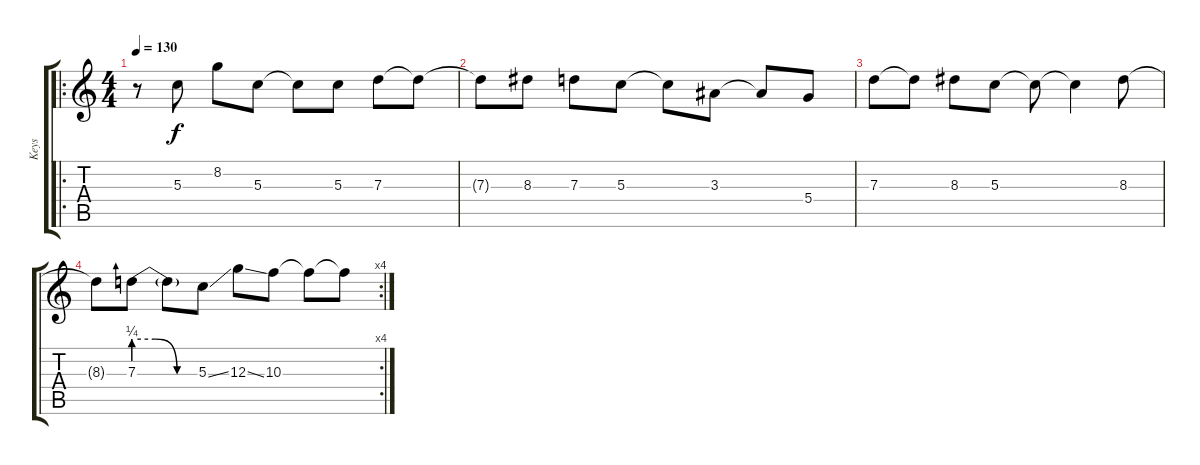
\track ("Keys" "Keys") {instrument pad4choir}
\staff {score tabs}
\tuning (E5 B4 G4 D4 A3 E3) {hide}
\ro
\ts (4 4)
\tempo 130
\clef g2
\ks c
r.8{dy p} 5.3.8{dy f} 8.2.8 5.3.8 5.3{t}.8 5.3.8 7.3.8 7.3{t}.8 |
7.3{t}.8 8.3.8 7.3.8 5.3.8 5.3{t}.8 3.3.8 3.3{t}.8 5.4.8 |
7.3.8 7.3{t}.8 8.3.8 5.3.8 5.3{t}.8 5.3{t}.4 8.3.8 |
\rc 4
8.3{t}.8 7.3{be (custom 0 1 20 1 40 0 60 0)}.8 7.3{t}.8 5.3{ss}.8 12.3{ss}.8 10.3.8 10.3{t}.8 10.3{t}.8
